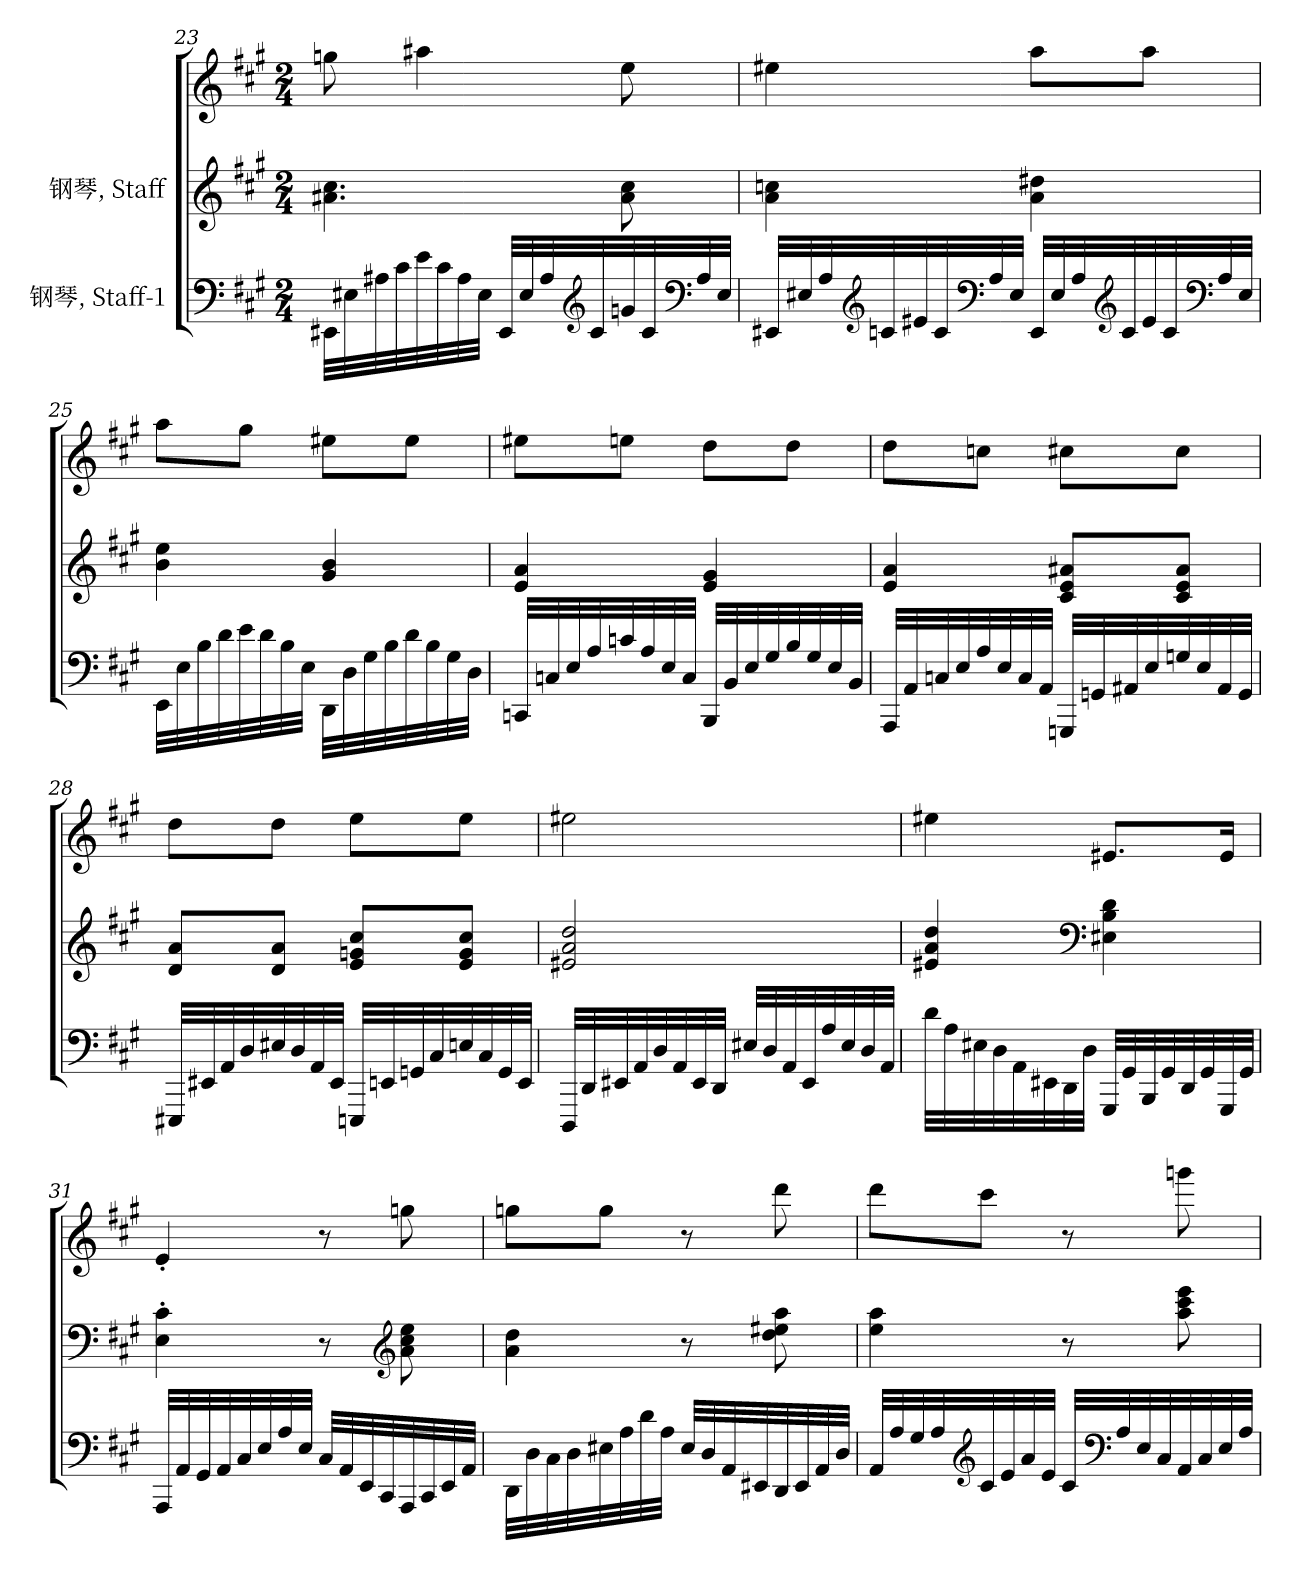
**kern	**kern	**kern
*part2	*part1	*part1
*staff3	*staff2	*staff1
*I"钢琴, Staff-1	*I"钢琴, Staff	*
!!LO:LB:g=z
*clefF4	*clefG2	*clefG2
*k[f#c#g#]	*k[f#c#g#]	*k[f#c#g#]
*M2/4	*M2/4	*M2/4
=23	=23	=23
32EE#X\LLL	4.a#X\ 4.cc#\	8ggn\
32E#X\	.	.
32A#X\	.	.
32c#\	.	.
32e\	.	4aa#X\
32c#\	.	.
32A#\	.	.
32E#\JJJ	.	.
32EE#/LLL	.	.
32E#/	.	.
32A#/	.	.
*clefG2	*	*
32c#/	.	.
32gn/	8a#\ 8cc#\	8ee\
32c#/	.	.
*clefF4	*	*
32A#/	.	.
32E#/JJJ	.	.
!!LO:LB:g=z
=24	=24	=24
32EE#X/LLL	4a\ 4ccn\	4ee#X\
32E#X/	.	.
32A/	.	.
*clefG2	*	*
32cn/	.	.
32e#X/	.	.
32c/	.	.
*clefF4	*	*
32A/	.	.
32E#/JJJ	.	.
32EE#/LLL	4a\ 4dd#X\	8aa\L
32E#/	.	.
32A/	.	.
*clefG2	*	*
32c/	.	.
32e#/	.	8aa\J
32c/	.	.
*clefF4	*	*
32A/	.	.
32E#/JJJ	.	.
=25	=25	=25
32EE\LLL	4b\ 4ee\	8aa\L
32E\	.	.
32B\	.	.
32d\	.	.
32e\	.	8gg#\J
32d\	.	.
32B\	.	.
32E\JJJ	.	.
32DD\LLL	4g#/ 4b/	8ee#X\L
32D\	.	.
32G#\	.	.
32B\	.	.
32d\	.	8ee#\J
32B\	.	.
32G#\	.	.
32D\JJJ	.	.
!!LO:LB:g=z
=26	=26	=26
32CCn/LLL	4e/ 4a/	8ee#X\L
32Cn/	.	.
32E/	.	.
32A/	.	.
32cn/	.	8een\J
32A/	.	.
32E/	.	.
32C/JJJ	.	.
32BBB/LLL	4e/ 4g#/	8dd\L
32BB/	.	.
32E/	.	.
32G#/	.	.
32B/	.	8dd\J
32G#/	.	.
32E/	.	.
32BB/JJJ	.	.
=27	=27	=27
32AAA/LLL	4e/ 4a/	8dd\L
32AA/	.	.
32Cn/	.	.
32E/	.	.
32A/	.	8ccn\J
32E/	.	.
32C/	.	.
32AA/JJJ	.	.
32GGGn/LLL	8c#/ 8e/ 8a#X/L	8cc#X\L
32GGn/	.	.
32AA#X/	.	.
32E/	.	.
32Gn/	8c#/ 8e/ 8a#/J	8cc#\J
32E/	.	.
32AA#/	.	.
32GG/JJJ	.	.
!!LO:PB:g=z
=28	=28	=28
32EEE#X/LLL	8d/ 8a/L	8dd\L
32EE#X/	.	.
32AA/	.	.
32D/	.	.
32E#X/	8d/ 8a/J	8dd\J
32D/	.	.
32AA/	.	.
32EE#/JJJ	.	.
32EEEn/LLL	8e/ 8gn/ 8cc#/L	8ee\L
32EEn/	.	.
32GGn/	.	.
32C#/	.	.
32En/	8e/ 8g/ 8cc#/J	8ee\J
32C#/	.	.
32GG/	.	.
32EE/JJJ	.	.
=29	=29	=29
32DDD/LLL	2e#X/ 2a/ 2dd/	2ee#X\
32DD/	.	.
32EE#X/	.	.
32AA/	.	.
32D/	.	.
32AA/	.	.
32EE#/	.	.
32DD/JJJ	.	.
32E#X/LLL	.	.
32D/	.	.
32AA/	.	.
32EE#/	.	.
32A/	.	.
32E#/	.	.
32D/	.	.
32AA/JJJ	.	.
!!LO:LB:g=z
=30	=30	=30
32d\LLL	4e#X/ 4a/ 4dd/	4ee#X\
32A\	.	.
32E#X\	.	.
32D\	.	.
32AA\	.	.
32EE#X\	.	.
32DD\	.	.
32D\JJJ	.	.
*	*clefF4	*
32GGG#/LLL	4E#X\ 4B\ 4d\	8.e#X/L
32GG#/	.	.
32BBB/	.	.
32GG#/	.	.
32DD/	.	.
32GG#/	.	.
32GGG#/	.	16e#/Jk
32GG#/JJJ	.	.
=31	=31	=31
32AAA/LLL	4E\' 4c#\'	4e'/
32AA/	.	.
32GG#/	.	.
32AA/	.	.
32C#/	.	.
32E/	.	.
32A/	.	.
32E/JJJ	.	.
32C#/LLL	8r	8r
32AA/	.	.
32EE/	.	.
32CC#/	.	.
*	*clefG2	*
32AAA/	8a\ 8cc#\ 8ee\	8ggn\
32CC#/	.	.
32EE/	.	.
32AA/JJJ	.	.
!!LO:LB:g=z
=32	=32	=32
32DD\LLL	4a\ 4dd\	8ggn\L
32D\	.	.
32C#\	.	.
32D\	.	.
32E#X\	.	8gg\J
32A\	.	.
32d\	.	.
32A\JJJ	.	.
32E#/LLL	8r	8r
32D/	.	.
32AA/	.	.
32EE#X/	.	.
32DD/	8dd\ 8ee#X\ 8aa\	8ddd\
32EE#/	.	.
32AA/	.	.
32D/JJJ	.	.
=33	=33	=33
32AA/LLL	4ee\ 4aa\	8ddd\L
32A/	.	.
32G#/	.	.
32A/	.	.
*clefG2	*	*
32c#/	.	8ccc#\J
32e/	.	.
32a/	.	.
32e/JJJ	.	.
32c#/LLL	8r	8r
*clefF4	*	*
32A/	.	.
32E/	.	.
32C#/	.	.
32AA/	8aa\ 8ccc#\ 8eee\	8gggn\
32C#/	.	.
32E/	.	.
32A/JJJ	.	.
=	=	=
*-	*-	*-
